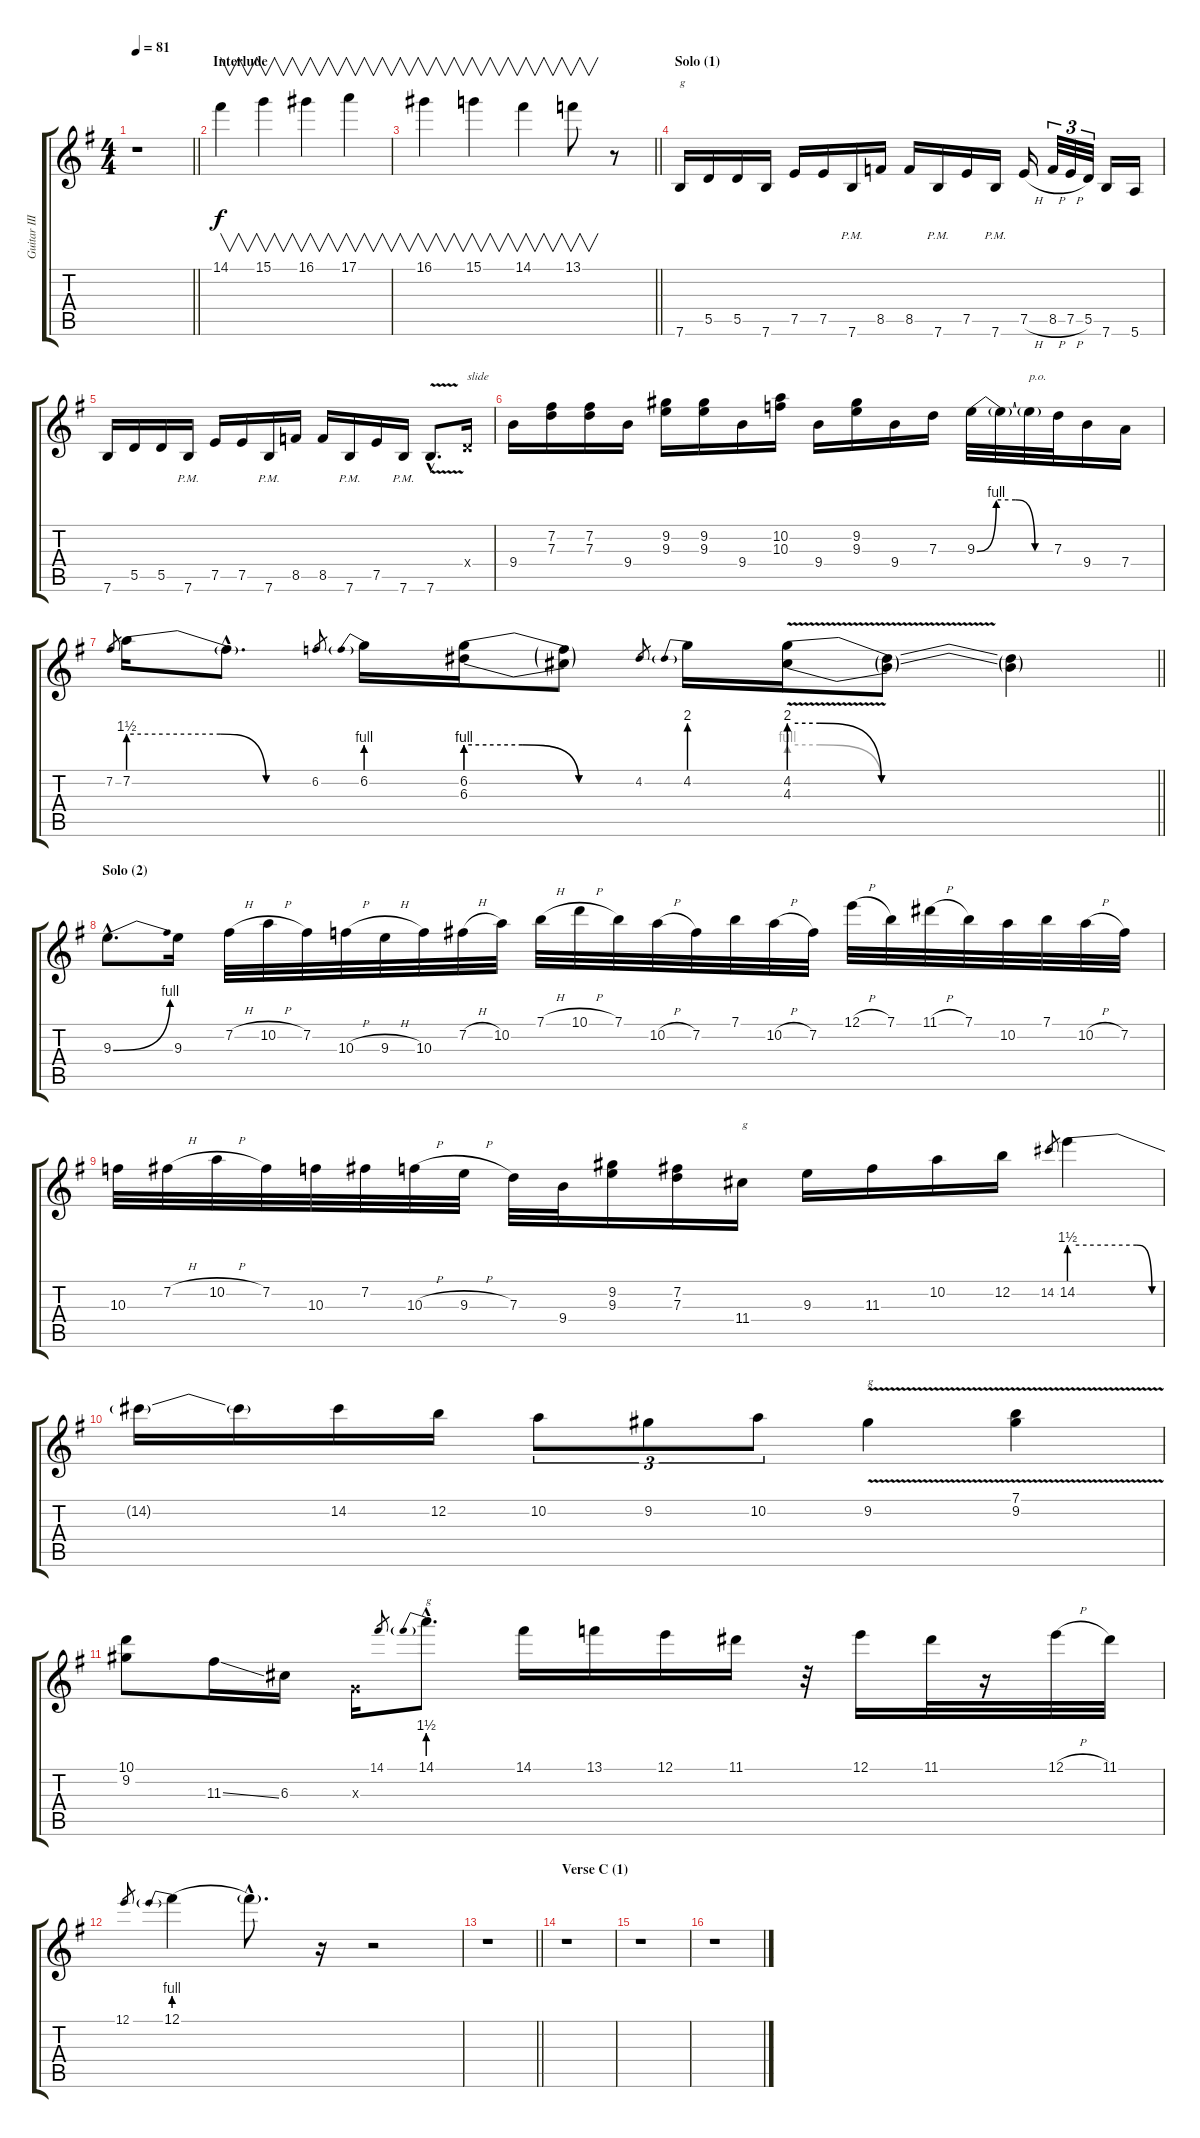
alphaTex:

\track ("Guitar III" "Guitar III") {instrument distortionguitar}
\staff {score tabs}
\tuning (E4 B3 G3 D3 A2 E2) {hide}
\ts (4 4)
\tempo 81
\clef g2
\barLineRight lightlight
\ks g
r.1{dy f} |
\section ("" "Interlude")
14.1.4{v} 15.1.4{v} 16.1.4{v} 17.1.4{v} |
\barLineRight lightlight
16.1.4{v} 15.1.4{v} 14.1.4{v} 13.1.8{v} r.8 |
\section ("" "Solo (1)")
7.6.16{txt "g"} 5.5.16 5.5.16 7.6.16 7.5.16 7.5.16 7.6{pm}.16 8.5.16 8.5.16 7.6{pm}.16 7.5.16 7.6{pm}.16 7.5{h}.16 8.5{h}.32{tu (3 2)} 7.5{h}.32{tu (3 2)} 5.5.32{tu (3 2)} 7.6.16 5.6.16 |
7.6.16 5.5.16 5.5.16 7.6{pm}.16 7.5.16 7.5.16 7.6{pm}.16 8.5.16 8.5.16 7.6{pm}.16 7.5.16 7.6{pm}.16 7.6{v hac}.8{d} 0.4{x}.16{txt "slide"} |
9.4.16 (7.2 7.3).16 (7.2 7.3).16 9.4.16 (9.2 9.3).16 (9.2 9.3).16 9.4.16 (10.2 10.3).16 9.4.16 (9.2 9.3).16 9.4.16 7.3.16 9.3{be (custom 0 0 15 4 30 4 45 0 60 0)}.32 9.3{t}.32 9.3{t}.32{txt "p.o."} 7.3.32 9.4.16 7.4.16 |
\barLineRight lightlight
7.2.8{gr} 7.2{be (custom 0 6 30 6 45 0 60 0)}.16 7.2{hac t}.8{d} 6.2.8{gr} 6.2{be (prebend 0 4 60 4)}.16 (6.2{be (custom 0 4 20 4 40 0 60 0)} 6.3{be (custom 0 4 20 4 40 0 60 0)}).16 (6.2{t} 6.3{t}).8 4.2.8{gr} 4.2{be (prebend 0 8 60 8)}.16 (4.2{be (custom 0 8 5 8 15 0 60 0) v} 4.3{be (custom 0 4 5 4 15 0 60 0) v}).16 (4.2{t} 4.3{t}).8 (4.2{t} 4.3{t}).4 |
\section ("" "Solo (2)")
9.3{be (bend 0 0 60 4) hac}.8{d} 9.3.16 7.2{h}.32 10.2{h}.32 7.2.32 10.3{h}.32 9.3{h}.32 10.3.32 7.2{h}.32 10.2.32 7.1{h}.32 10.1{h}.32 7.1.32 10.2{h}.32 7.2.32 7.1.32 10.2{h}.32 7.2.32 12.1{h}.32 7.1.32 11.1{h}.32 7.1.32 10.2.32 7.1.32 10.2{h}.32 7.2.32 |
10.3.32 7.2{h}.32 10.2{h}.32 7.2.32 10.3.32 7.2.32 10.3{h}.32 9.3{h}.32 7.3.32 9.4.32 (9.2 9.3).16 (7.2 7.3).16 11.4.16{txt "g"} 9.3.16 11.3.16 10.2.16 12.2.16 14.2.8{gr} 14.2{be (custom 0 6 45 6 55 0 60 0)}.4 |
14.2{t}.16 14.2{t}.16 14.2.16 12.2.16 10.2.8{tu (3 2)} 9.2.8{tu (3 2)} 10.2.8{tu (3 2)} 9.2{v}.4{txt "g"} (7.1{v} 9.2{v}).4 |
(10.1 9.2).8 11.3{ss}.16 6.3.16 0.3{x}.16 14.1.8{gr} 14.1{be (prebend 0 6 60 6) hac}.8{d txt "g"} 14.1.16 13.1.16 12.1.16 11.1.16 r.32 12.1.16 11.1.32 r.16 12.1{h}.32 11.1.32 |
12.1.8{gr} 12.1{be (prebend 0 4 60 4)}.4 12.1{hac t}.8{d} r.16 r.2 |
\barLineRight lightlight
r.1 |
\section ("" "Verse C (1)")
r.1 |
r.1 |
r.1
